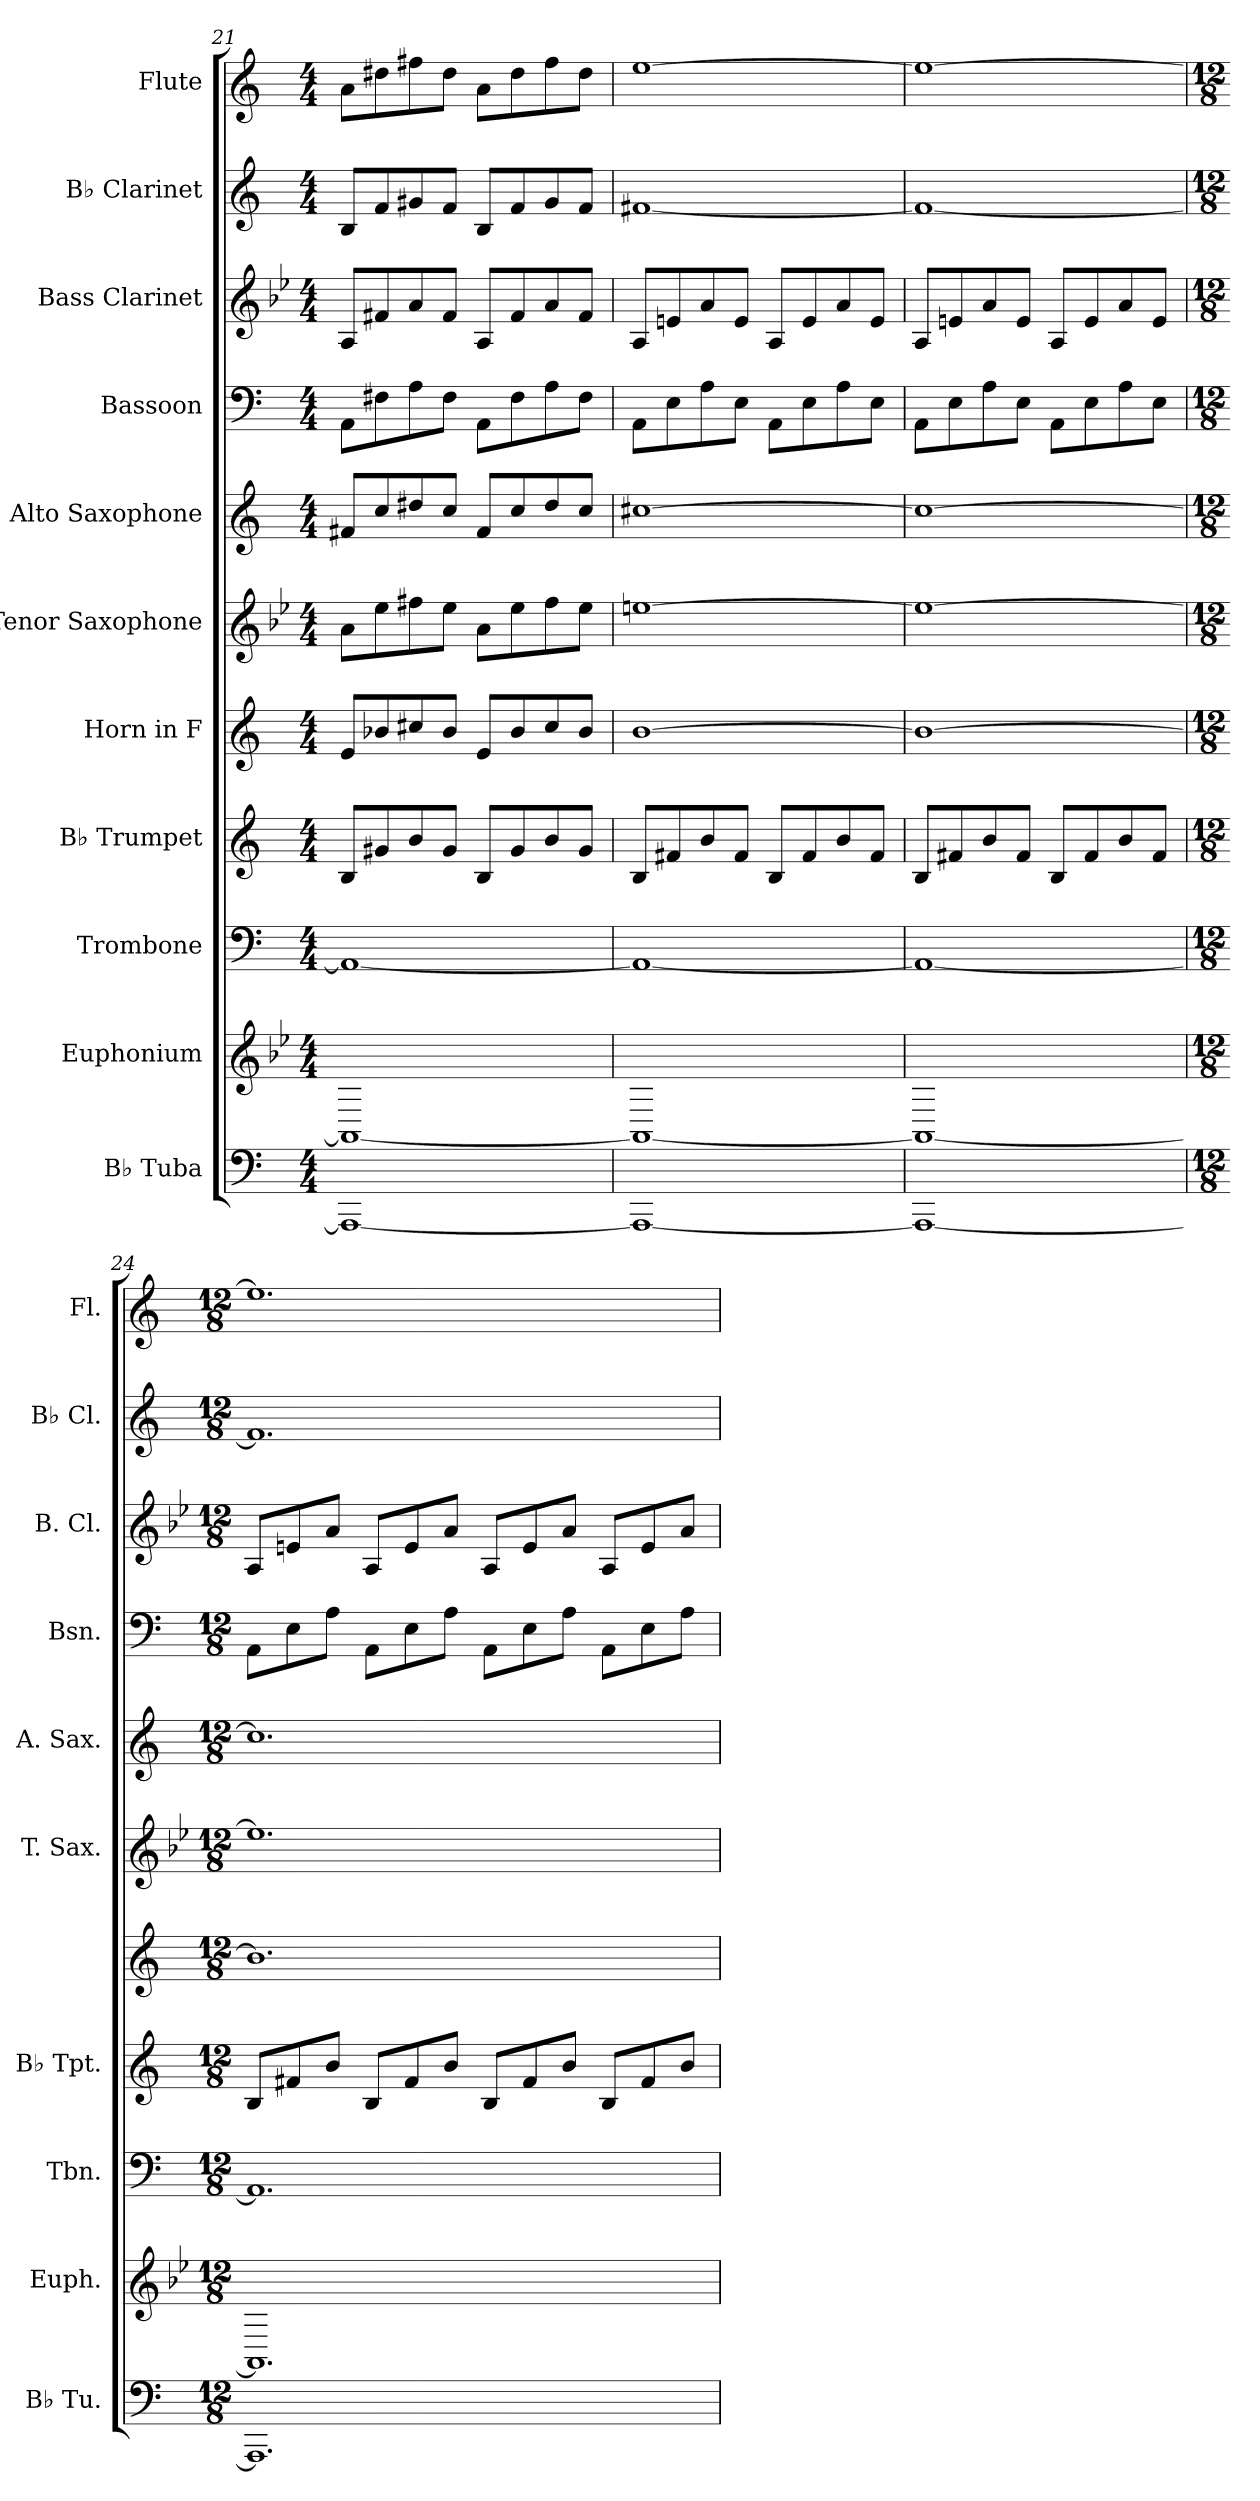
**kern	**kern	**kern	**kern	**kern	**kern	**kern	**kern	**kern	**kern	**kern
*part11	*part10	*part9	*part8	*part7	*part6	*part5	*part4	*part3	*part2	*part1
*staff11	*staff10	*staff9	*staff8	*staff7	*staff6	*staff5	*staff4	*staff3	*staff2	*staff1
*I"B♭ Tuba	*I"Euphonium	*I"Trombone	*I"B♭ Trumpet	*I"Horn in F	*I"Tenor Saxophone	*I"Alto Saxophone	*I"Bassoon	*I"Bass Clarinet	*I"B♭ Clarinet	*I"Flute
*I'B♭ Tu.	*I'Euph.	*I'Tbn.	*I'B♭ Tpt.	*	*I'T. Sax.	*I'A. Sax.	*I'Bsn.	*I'B. Cl.	*I'B♭ Cl.	*I'Fl.
*clefF4	*clefG2	*clefF4	*clefG2	*clefG2	*clefG2	*clefG2	*clefF4	*clefG2	*clefG2	*clefG2
*	*ITrd8c14	*	*ITrd1c2	*ITrd4c7	*ITrd8c14	*ITrd5c9	*	*ITrd8c14	*ITrd1c2	*
*k[]	*k[b-e-]	*k[]	*k[b-e-]	*k[b-]	*k[b-e-]	*k[b-e-a-]	*k[]	*k[b-e-]	*k[b-e-]	*k[]
*M4/4	*M4/4	*M4/4	*M4/4	*M4/4	*M4/4	*M4/4	*M4/4	*M4/4	*M4/4	*M4/4
=21	=21	=21	=21	=21	=21	=21	=21	=21	=21	=21
1AAA_	1AAA_	1AA_	8A/L	8A/L	8A\L	8An/L	8AA\L	8AA/L	8A/L	8a\L
.	.	.	8f#X/	8e-X/	8e-\	8e-/	8F#X\	8F#X/	8e-/	8dd#X\
.	.	.	8a/	8f#X/	8f#X\	8f#X/	8A\	8A/	8f#X/	8ff#X\
.	.	.	8f#/J	8e-/J	8e-\J	8e-/J	8F#\J	8F#/J	8e-/J	8dd#\J
.	.	.	8A/L	8A/L	8A\L	8A/L	8AA\L	8AA/L	8A/L	8a\L
.	.	.	8f#/	8e-/	8e-\	8e-/	8F#\	8F#/	8e-/	8dd#\
.	.	.	8a/	8f#/	8f#\	8f#/	8A\	8A/	8f#/	8ff#\
.	.	.	8f#/J	8e-/J	8e-\J	8e-/J	8F#\J	8F#/J	8e-/J	8dd#\J
!!LO:PB:g=z
=22	=22	=22	=22	=22	=22	=22	=22	=22	=22	=22
1AAA_	1AAA_	1AA_	8A/L	[1e	[1en	[1en	8AA\L	8AA/L	[1en	[1ee
.	.	.	8en/	.	.	.	8E\	8En/	.	.
.	.	.	8a/	.	.	.	8A\	8A/	.	.
.	.	.	8e/J	.	.	.	8E\J	8E/J	.	.
.	.	.	8A/L	.	.	.	8AA\L	8AA/L	.	.
.	.	.	8e/	.	.	.	8E\	8E/	.	.
.	.	.	8a/	.	.	.	8A\	8A/	.	.
.	.	.	8e/J	.	.	.	8E\J	8E/J	.	.
=23	=23	=23	=23	=23	=23	=23	=23	=23	=23	=23
1AAA_	1AAA_	1AA_	8A/L	1e_	1e_	1e_	8AA\L	8AA/L	1e_	1ee_
.	.	.	8en/	.	.	.	8E\	8En/	.	.
.	.	.	8a/	.	.	.	8A\	8A/	.	.
.	.	.	8e/J	.	.	.	8E\J	8E/J	.	.
.	.	.	8A/L	.	.	.	8AA\L	8AA/L	.	.
.	.	.	8e/	.	.	.	8E\	8E/	.	.
.	.	.	8a/	.	.	.	8A\	8A/	.	.
.	.	.	8e/J	.	.	.	8E\J	8E/J	.	.
=24	=24	=24	=24	=24	=24	=24	=24	=24	=24	=24
*M12/8	*M12/8	*M12/8	*M12/8	*M12/8	*M12/8	*M12/8	*M12/8	*M12/8	*M12/8	*M12/8
1.AAA]	1.AAA]	1.AA]	8A/L	1.e]	1.e]	1.e]	8AA\L	8AA/L	1.e]	1.ee]
.	.	.	8en/	.	.	.	8E\	8En/	.	.
.	.	.	8a/J	.	.	.	8A\J	8A/J	.	.
.	.	.	8A/L	.	.	.	8AA\L	8AA/L	.	.
.	.	.	8e/	.	.	.	8E\	8E/	.	.
.	.	.	8a/J	.	.	.	8A\J	8A/J	.	.
.	.	.	8A/L	.	.	.	8AA\L	8AA/L	.	.
.	.	.	8e/	.	.	.	8E\	8E/	.	.
.	.	.	8a/J	.	.	.	8A\J	8A/J	.	.
.	.	.	8A/L	.	.	.	8AA\L	8AA/L	.	.
.	.	.	8e/	.	.	.	8E\	8E/	.	.
.	.	.	8a/J	.	.	.	8A\J	8A/J	.	.
=	=	=	=	=	=	=	=	=	=	=
*-	*-	*-	*-	*-	*-	*-	*-	*-	*-	*-
